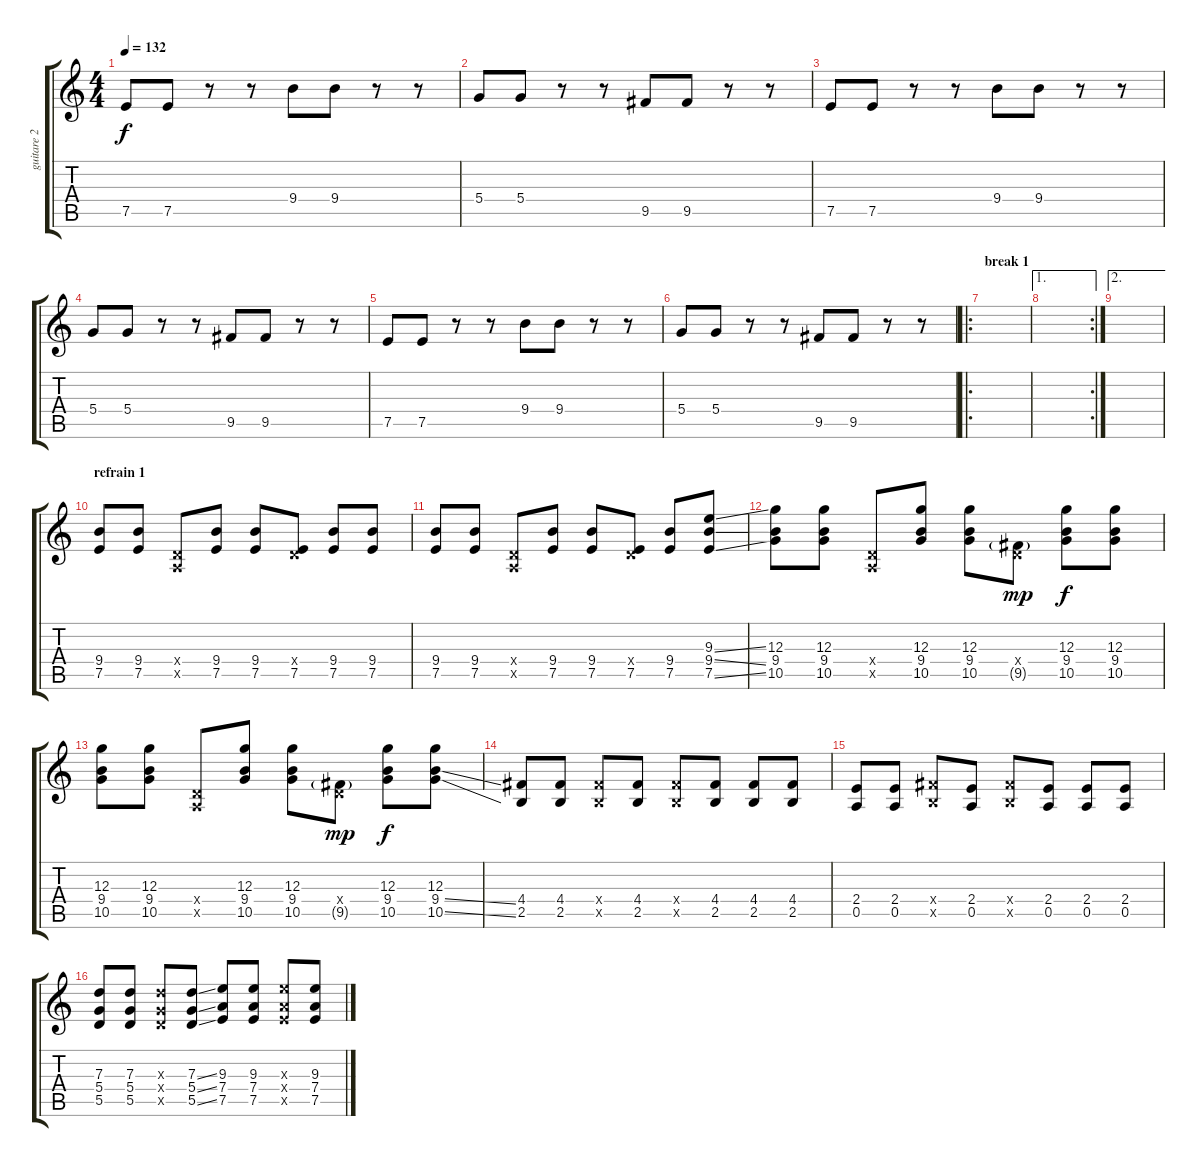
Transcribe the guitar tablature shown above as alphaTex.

\track ("guitare 2" "guitare 2") {instrument overdrivenguitar}
\staff {score tabs}
\tuning (E4 B3 G3 D3 A2 E2) {hide}
\ts (4 4)
\tempo 132
\clef g2
\ks c
7.5.8{dy f} 7.5.8 r.8 r.8 9.4.8 9.4.8 r.8 r.8 |
5.4.8 5.4.8 r.8 r.8 9.5.8 9.5.8 r.8 r.8 |
7.5.8 7.5.8 r.8 r.8 9.4.8 9.4.8 r.8 r.8 |
5.4.8 5.4.8 r.8 r.8 9.5.8 9.5.8 r.8 r.8 |
7.5.8 7.5.8 r.8 r.8 9.4.8 9.4.8 r.8 r.8 |
5.4.8 5.4.8 r.8 r.8 9.5.8 9.5.8 r.8 r.8 |
\ro
\section ("" "break 1")
|
\ae 1
\rc 2
|
\ae 2
|
\section ("" "refrain 1")
(9.4 7.5).8 (9.4 7.5).8 (0.4{x} 0.5{x}).8 (9.4 7.5).8 (9.4 7.5).8 (0.4{x} 7.5).8 (9.4 7.5).8 (9.4 7.5).8 |
(9.4 7.5).8 (9.4 7.5).8 (0.4{x} 0.5{x}).8 (9.4 7.5).8 (9.4 7.5).8 (0.4{x} 7.5).8 (9.4 7.5).8 (9.3{ss} 9.4{ss} 7.5{ss}).8 |
(12.3 9.4 10.5).8 (12.3 9.4 10.5).8 (0.4{x} 0.5{x}).8 (12.3 9.4 10.5).8 (12.3 9.4 10.5).8 (0.4{x} 9.5{g}).8{dy mp} (12.3 9.4 10.5).8{dy f} (12.3 9.4 10.5).8 |
(12.3 9.4 10.5).8 (12.3 9.4 10.5).8 (0.4{x} 0.5{x}).8 (12.3 9.4 10.5).8 (12.3 9.4 10.5).8 (0.4{x} 9.5{g}).8{dy mp} (12.3 9.4 10.5).8{dy f} (12.3 9.4{ss} 10.5{ss}).8 |
(4.4 2.5).8 (4.4 2.5).8 (4.4{x} 2.5{x}).8 (4.4 2.5).8 (4.4{x} 2.5{x}).8 (4.4 2.5).8 (4.4 2.5).8 (4.4 2.5).8 |
(2.4 0.5).8 (2.4 0.5).8 (4.4{x} 2.5{x}).8 (2.4 0.5).8 (4.4{x} 2.5{x}).8 (2.4 0.5).8 (2.4 0.5).8 (2.4 0.5).8 |
(7.3 5.4 5.5).8 (7.3 5.4 5.5).8 (7.3{x} 5.4{x} 5.5{x}).8 (7.3{ss} 5.4{ss} 5.5{ss}).8 (9.3 7.4 7.5).8 (9.3 7.4 7.5).8 (9.3{x} 7.4{x} 7.5{x}).8 (9.3 7.4{ss} 7.5).8
